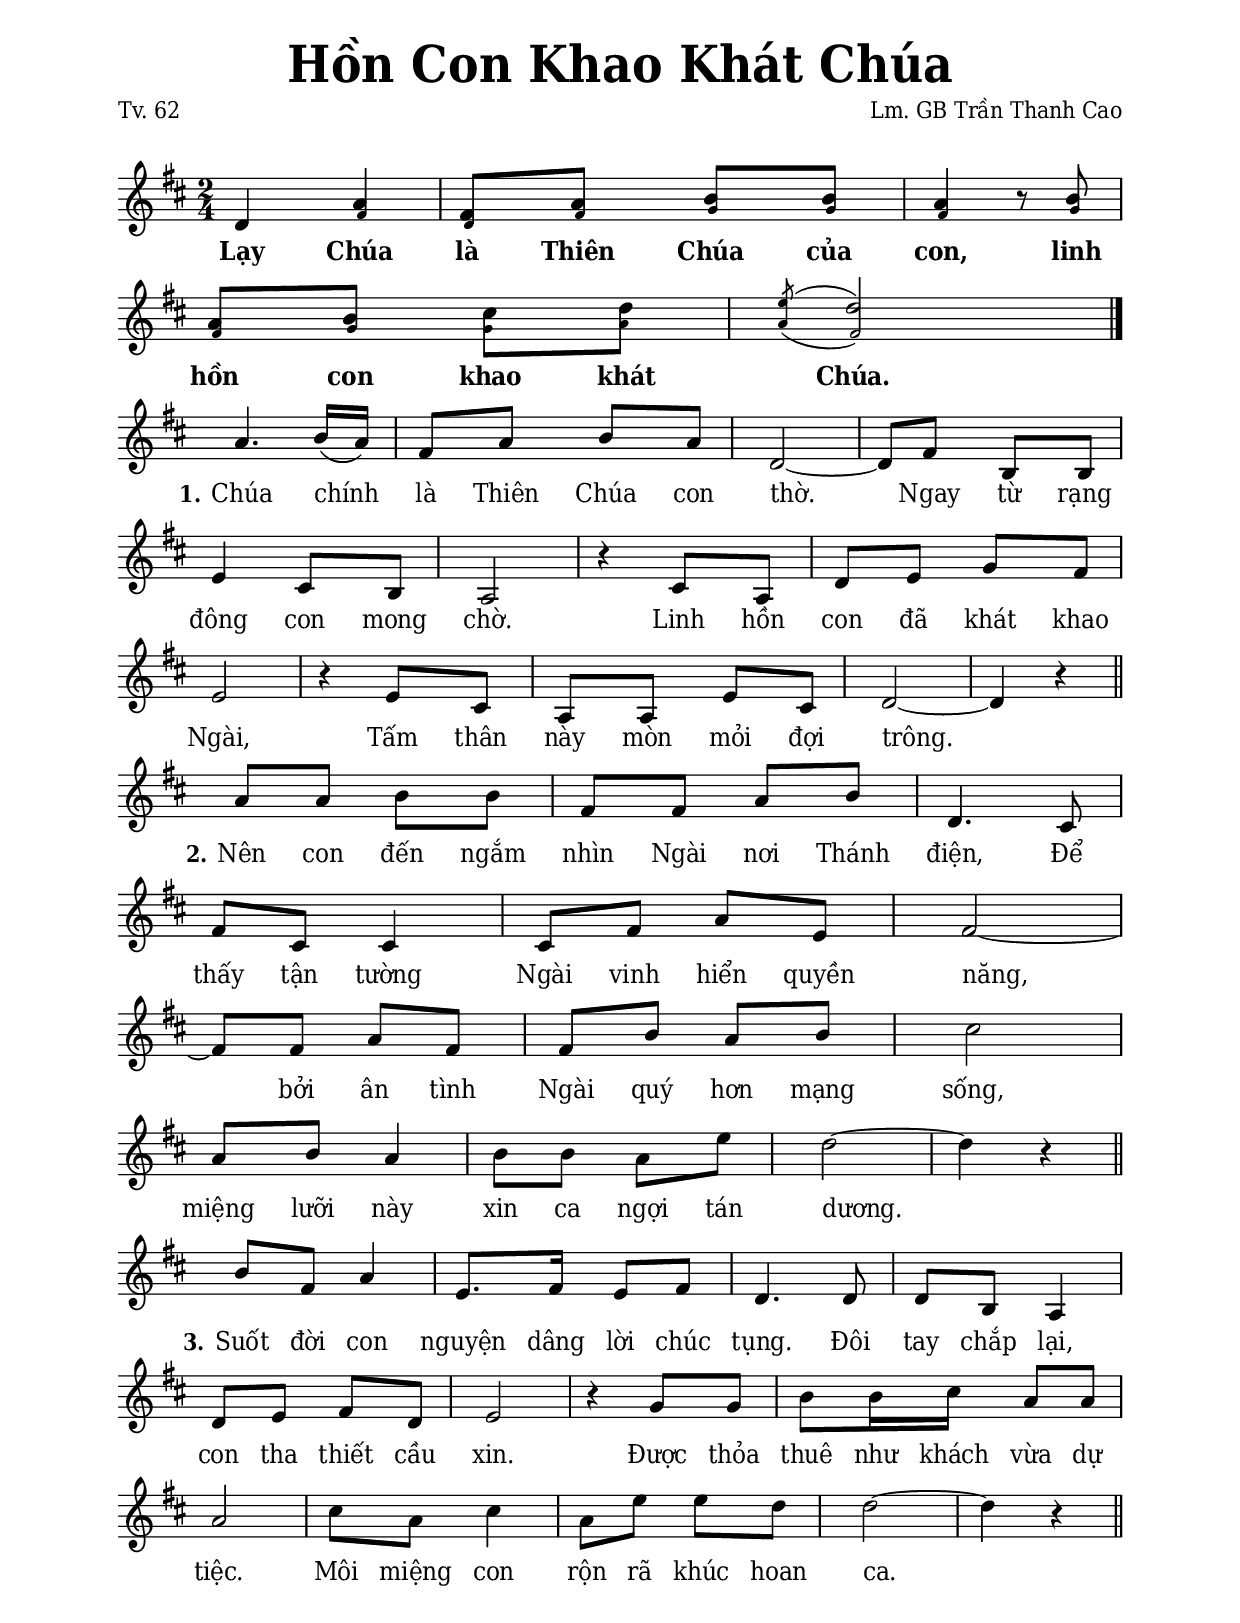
% Cài đặt chung
\version "2.22.1"
\include "english.ly"

\header {
  title = \markup { \fontsize #3 "Hồn Con Khao Khát Chúa" }
  poet = "Tv. 62"
  composer = "Lm. GB Trần Thanh Cao"
  arranger = " "
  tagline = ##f
}

% Nhạc điệp khúc
nhacDiepKhucSop = \relative c' {
  d4 a' |
  fs8 a b b |
  a4 r8 b |
  a b cs d |
  \slashedGrace {e8 ^(} d2) \bar "|."
}

nhacDiepKhucBas = \relative c' {
  d4 fs |
  d8 fs g g |
  fs4 r8 g |
  fs g g a |
  \slashedGrace { a8 _(} fs2)
}

% Nhạc phiên khúc
nhacPhienKhucMot = \relative c'' {
  a4. b16 (a) |
  fs8 a b a |
  d,2 ~ |
  d8 fs b, b |
  e4 cs8 b |
  a2 |
  r4 cs8 a |
  d e g fs |
  e2 |
  r4 e8 cs |
  a a e' cs |
  d2 ~ |
  d4 r \bar "||"
}

nhacPhienKhucHai = \relative c'' {
  a8 a b b |
  fs fs a b |
  d,4. cs8 |
  fs cs cs4 |
  cs8 fs a e |
  fs2 ~ |
  fs8 fs a fs |
  fs b a b |
  cs2 |
  a8 b a4 |
  b8 b a e' |
  d2 ~ |
  d4 r \bar "||"
}

nhacPhienKhucBa = \relative c'' {
  b8 fs a4 |
  e8. fs16 e8 fs |
  d4. d8 |
  d b a4 |
  d8 e fs d |
  e2 |
  r4 g8 g 
  b8 b16 cs a8 a |
  a2 |
  cs8 a cs4 |
  a8 e' e d |
  d2 ~ |
  d4 r \bar "||"
}

% Lời điệp khúc
loiDiepKhuc = \lyricmode {
  Lạy Chúa là Thiên Chúa của con,
  linh hồn con khao khát Chúa.
}

% Lời phiên khúc
loiPhienKhucMot = \lyricmode {
  \set stanza = #"1."
  Chúa chính là Thiên Chúa con thờ.
  Ngay từ rạng đông con mong chờ.
  Linh hồn con đã khát khao Ngài,
  Tấm thân này mòn mỏi đợi trông.
}

loiPhienKhucHai = \lyricmode {
  \set stanza = #"2."
  Nên con đến ngắm nhìn Ngài nơi Thánh điện,
  Để thấy tận tường Ngài vinh hiển quyền năng,
  bởi ân tình Ngài quý hơn mạng sống,
  miệng lưỡi này xin ca ngợi tán dương.
}

loiPhienKhucBa = \lyricmode {
  \set stanza = #"3."
  Suốt đời con nguyện dâng lời chúc tụng.
  Đôi tay chắp lại, con tha thiết cầu xin.
  Được thỏa thuê như khách vừa dự tiệc.
  Môi miệng con rộn rã khúc hoan ca.
}


% Dàn trang
\paper {
  #(set-paper-size "a4")
  top-margin = 10\mm
  bottom-margin = 10\mm
  left-margin = 20\mm
  right-margin = 20\mm
  indent = #0
  #(define fonts
    (make-pango-font-tree
      "Deja Vu Serif Condensed"
      "Deja Vu Serif Condensed"
      "Deja Vu Serif Condensed"
      (/ 20 20)))
  page-count = #1
  system-system-spacing = #'((basic-distance . 11.5)
                             (minimum-distance . 11.5)
                             (padding . 1))
  score-system-spacing = #'((basic-distance . 11.5)
                             (minimum-distance . 11.5)
                             (padding . 1))
}

% Thiết lập tông và nhịp
TongNhip = { \key d \major \time 2/4 }

% Đổi kích thước nốt cho bè phụ
notBePhu =
#(define-music-function (font-size music) (number? ly:music?)
   (for-some-music
     (lambda (m)
       (if (music-is-of-type? m 'rhythmic-event)
           (begin
             (set! (ly:music-property m 'tweaks)
                   (cons `(font-size . ,font-size)
                         (ly:music-property m 'tweaks)))
             #t)
           #f))
     music)
   music)

\score {
  \new ChoirStaff <<
    \new Staff = diepKhuc \with {
        \consists "Merge_rests_engraver"
        %\magnifyStaff #(magstep +1)
        printPartCombineTexts = ##f
      }
      <<
      \new Voice \TongNhip \partCombine 
        \nhacDiepKhucSop
        \notBePhu -3 { \nhacDiepKhucBas }
      \new NullVoice = nhacThamChieu \nhacDiepKhucSop
      \new Lyrics \with {
          \override VerticalAxisGroup.
            nonstaff-relatedstaff-spacing.padding = #1
          \override VerticalAxisGroup.
            nonstaff-unrelatedstaff-spacing.padding = #1
        }
        \lyricsto nhacThamChieu \loiDiepKhuc
      >>
  >>
  \layout {
    \override Lyrics.LyricText.font-series = #'bold
    %\override Lyrics.LyricText.font-size = #+2
    \override Lyrics.LyricSpace.minimum-distance = #6
    \override Score.BarNumber.break-visibility = ##(#f #f #f)
    \override Score.SpacingSpanner.uniform-stretching = ##t
  }
}

\score {
  \new ChoirStaff <<
    \new Staff = phienKhuc \with {
        %\magnifyStaff #(magstep +1)
      }
      <<
      \new Voice = beSop {
        \TongNhip \nhacPhienKhucMot
      }
    >>
    \new Lyrics \with {
          \override VerticalAxisGroup.
            nonstaff-relatedstaff-spacing.padding = #0.2
          \override VerticalAxisGroup.
            nonstaff-unrelatedstaff-spacing.padding = #1
        }
        \lyricsto beSop \loiPhienKhucMot
  >>
  \layout {
    \override Staff.TimeSignature.transparent = ##t
    %\override Lyrics.LyricText.font-size = #+2
    \override Lyrics.LyricSpace.minimum-distance = #3.5
    \override Score.BarNumber.break-visibility = ##(#f #f #f)
    \override Score.SpacingSpanner.uniform-stretching = ##t
  }
}

\score {
  \new ChoirStaff <<
    \new Staff = phienKhuc \with {
        %\magnifyStaff #(magstep +1)
      }
      <<
      \new Voice = beSop {
        \TongNhip \nhacPhienKhucHai
      }
    >>
    \new Lyrics \with {
          \override VerticalAxisGroup.
            nonstaff-relatedstaff-spacing.padding = #1
          \override VerticalAxisGroup.
            nonstaff-unrelatedstaff-spacing.padding = #1
        }
        \lyricsto beSop \loiPhienKhucHai
  >>
  \layout {
    \override Staff.TimeSignature.transparent = ##t
    %\override Lyrics.LyricText.font-size = #+2
    \override Lyrics.LyricSpace.minimum-distance = #3.5
    \override Score.BarNumber.break-visibility = ##(#f #f #f)
    \override Score.SpacingSpanner.uniform-stretching = ##t
  }
}

\score {
  \new ChoirStaff <<
    \new Staff = phienKhuc \with {
        %\magnifyStaff #(magstep +1)
      }
      <<
      \new Voice = beSop {
        \TongNhip \nhacPhienKhucBa
      }
    >>
    \new Lyrics \with {
          \override VerticalAxisGroup.
            nonstaff-relatedstaff-spacing.padding = #1
          \override VerticalAxisGroup.
            nonstaff-unrelatedstaff-spacing.padding = #1
        }
        \lyricsto beSop \loiPhienKhucBa
  >>
  \layout {
    \override Staff.TimeSignature.transparent = ##t
    %\override Lyrics.LyricText.font-size = #+2
    \override Lyrics.LyricSpace.minimum-distance = #2.0
    \override Score.BarNumber.break-visibility = ##(#f #f #f)
    \override Score.SpacingSpanner.uniform-stretching = ##t
  }
}
